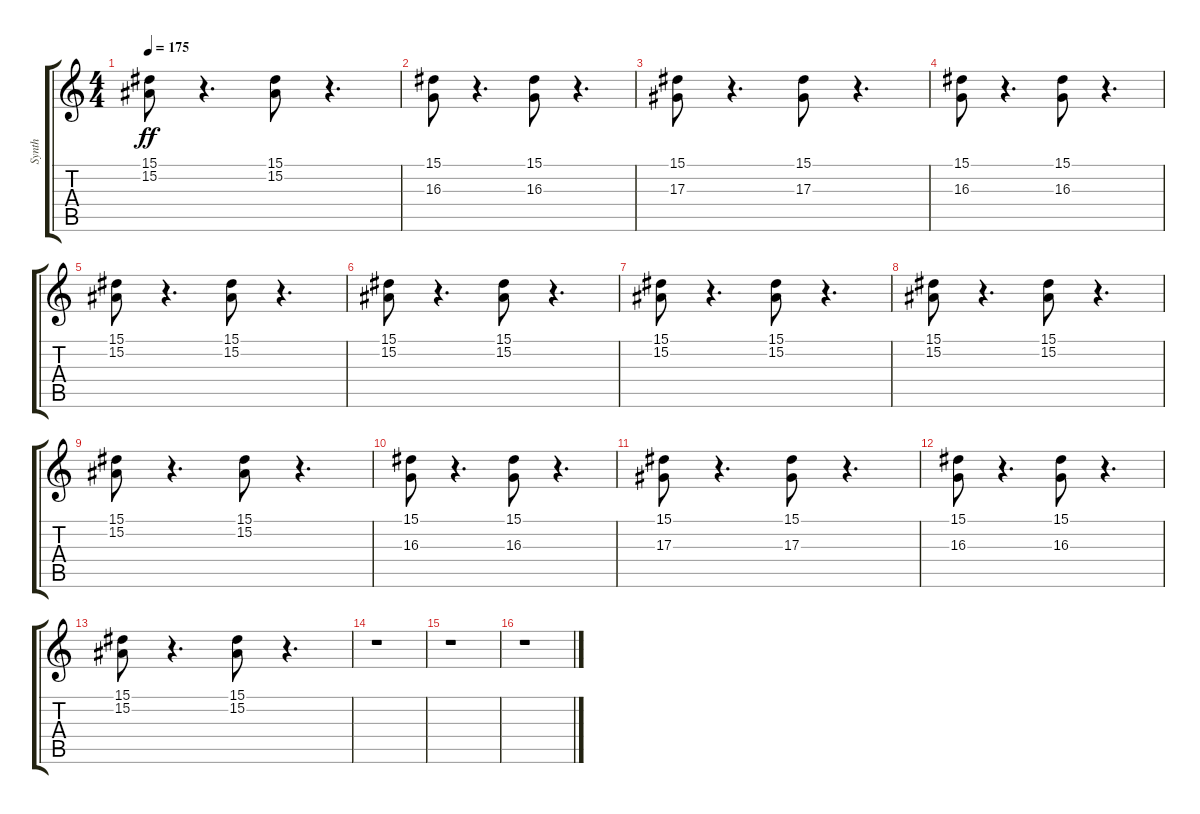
\track ("Synth" "Synth") {instrument stringensemble1}
\staff {score tabs}
\tuning (C4 G3 Eb3 Bb2 F2 C2) {hide}
\ts (4 4)
\tempo 175
\clef g2
\ks c
(15.1 15.2).8{dy ff} r.4{d} (15.1 15.2).8 r.4{d} |
(15.1 16.3).8 r.4{d} (15.1 16.3).8 r.4{d} |
(15.1 17.3).8 r.4{d} (15.1 17.3).8 r.4{d} |
(15.1 16.3).8 r.4{d} (15.1 16.3).8 r.4{d} |
(15.1 15.2).8 r.4{d} (15.1 15.2).8 r.4{d} |
(15.1 15.2).8 r.4{d} (15.1 15.2).8 r.4{d} |
(15.1 15.2).8 r.4{d} (15.1 15.2).8 r.4{d} |
(15.1 15.2).8 r.4{d} (15.1 15.2).8 r.4{d} |
(15.1 15.2).8 r.4{d} (15.1 15.2).8 r.4{d} |
(15.1 16.3).8 r.4{d} (15.1 16.3).8 r.4{d} |
(15.1 17.3).8 r.4{d} (15.1 17.3).8 r.4{d} |
(15.1 16.3).8 r.4{d} (15.1 16.3).8 r.4{d} |
(15.1 15.2).8 r.4{d} (15.1 15.2).8 r.4{d} |
r.1 |
r.1 |
r.1
